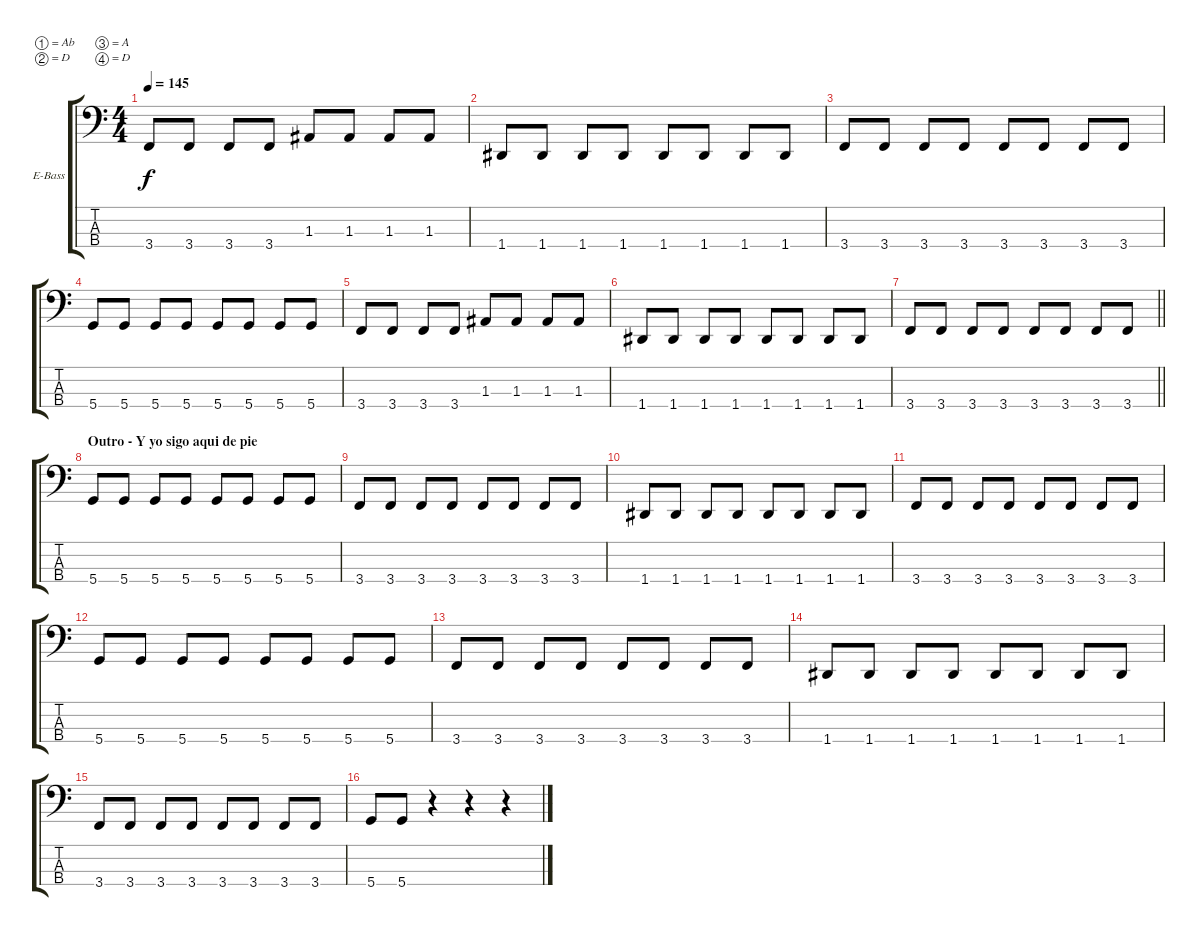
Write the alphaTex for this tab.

\bracketExtendMode groupsimilarinstruments
\firstSystemTrackNameOrientation horizontal
\otherSystemsTrackNameOrientation horizontal
\track ("Rodrigo" "E-Bass") {instrument electricbassfinger}
\staff {score tabs}
\tuning (Ab2 D2 A1 D1)
\ts (4 4)
\tempo 145
\clef f4
\ks c
3.4.8{dy f} 3.4.8 3.4.8 3.4.8 1.3.8 1.3.8 1.3.8 1.3.8 |
1.4.8 1.4.8 1.4.8 1.4.8 1.4.8 1.4.8 1.4.8 1.4.8 |
3.4.8 3.4.8 3.4.8 3.4.8 3.4.8 3.4.8 3.4.8 3.4.8 |
5.4.8 5.4.8 5.4.8 5.4.8 5.4.8 5.4.8 5.4.8 5.4.8 |
3.4.8 3.4.8 3.4.8 3.4.8 1.3.8 1.3.8 1.3.8 1.3.8 |
1.4.8 1.4.8 1.4.8 1.4.8 1.4.8 1.4.8 1.4.8 1.4.8 |
\barLineRight lightlight
3.4.8 3.4.8 3.4.8 3.4.8 3.4.8 3.4.8 3.4.8 3.4.8 |
\section ("" "Outro - Y yo sigo aqui de pie")
5.4.8 5.4.8 5.4.8 5.4.8 5.4.8 5.4.8 5.4.8 5.4.8 |
3.4.8 3.4.8 3.4.8 3.4.8 3.4.8 3.4.8 3.4.8 3.4.8 |
1.4.8 1.4.8 1.4.8 1.4.8 1.4.8 1.4.8 1.4.8 1.4.8 |
3.4.8 3.4.8 3.4.8 3.4.8 3.4.8 3.4.8 3.4.8 3.4.8 |
5.4.8 5.4.8 5.4.8 5.4.8 5.4.8 5.4.8 5.4.8 5.4.8 |
3.4.8 3.4.8 3.4.8 3.4.8 3.4.8 3.4.8 3.4.8 3.4.8 |
1.4.8 1.4.8 1.4.8 1.4.8 1.4.8 1.4.8 1.4.8 1.4.8 |
3.4.8 3.4.8 3.4.8 3.4.8 3.4.8 3.4.8 3.4.8 3.4.8 |
5.4.8 5.4.8 r.4 r.4 r.4
